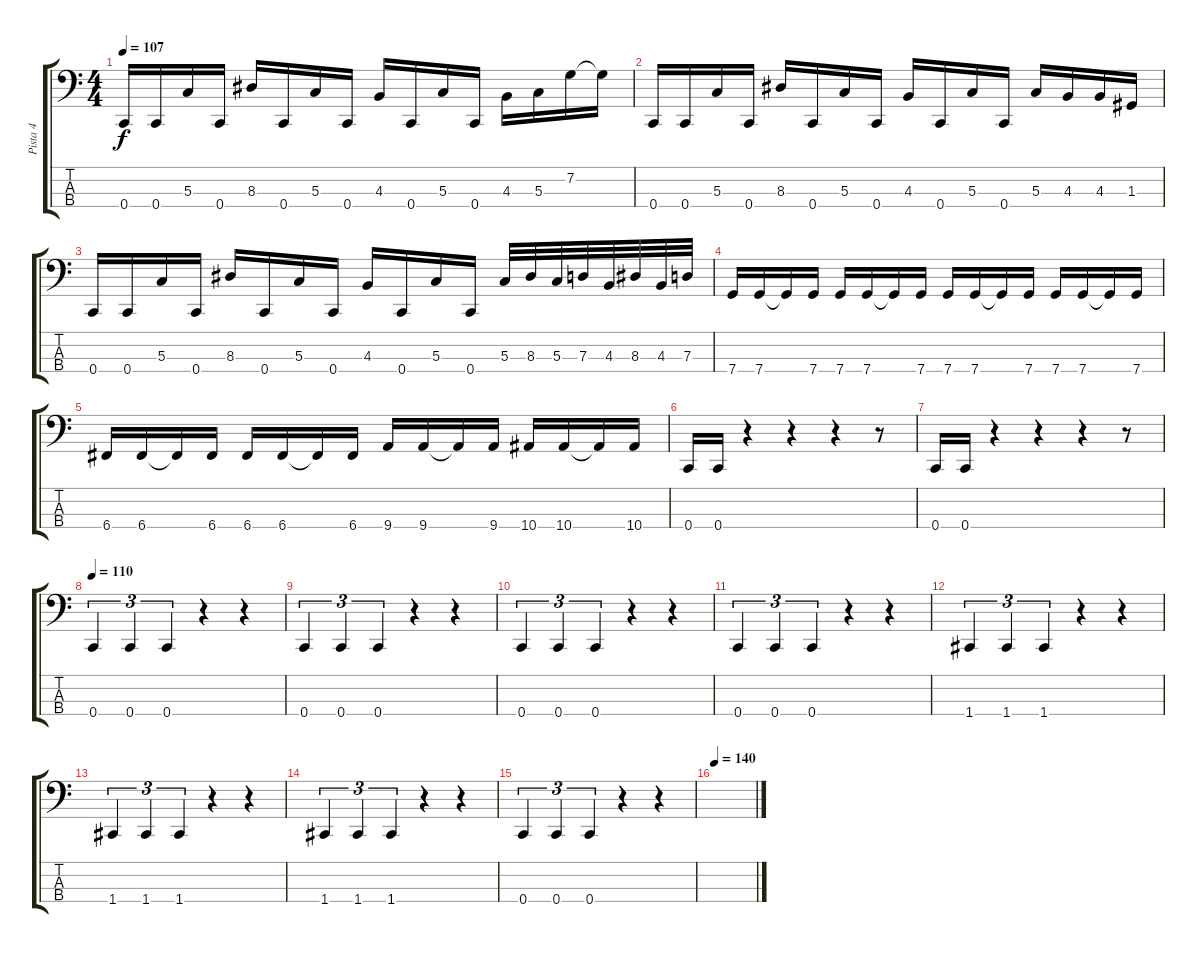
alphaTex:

\track ("Pista 4" "Pista 4") {instrument electricbasspick}
\staff {score tabs}
\tuning (F2 C2 G1 C1) {hide}
\ts (4 4)
\tempo 107
\clef f4
\ks c
0.4.16{dy f} 0.4.16 5.3.16 0.4.16 8.3.16 0.4.16 5.3.16 0.4.16 4.3.16 0.4.16 5.3.16 0.4.16 4.3.16 5.3.16 7.2.16 7.2{t}.16 |
0.4.16 0.4.16 5.3.16 0.4.16 8.3.16 0.4.16 5.3.16 0.4.16 4.3.16 0.4.16 5.3.16 0.4.16 5.3.16 4.3.16 4.3.16 1.3.16 |
0.4.16 0.4.16 5.3.16 0.4.16 8.3.16 0.4.16 5.3.16 0.4.16 4.3.16 0.4.16 5.3.16 0.4.16 5.3.32 8.3.32 5.3.32 7.3.32 4.3.32 8.3.32 4.3.32 7.3.32 |
7.4.16 7.4.16 7.4{t}.16 7.4.16 7.4.16 7.4.16 7.4{t}.16 7.4.16 7.4.16 7.4.16 7.4{t}.16 7.4.16 7.4.16 7.4.16 7.4{t}.16 7.4.16 |
6.4.16 6.4.16 6.4{t}.16 6.4.16 6.4.16 6.4.16 6.4{t}.16 6.4.16 9.4.16 9.4.16 9.4{t}.16 9.4.16 10.4.16 10.4.16 10.4{t}.16 10.4.16 |
0.4.16 0.4.16 r.4 r.4 r.4 r.8 |
0.4.16 0.4.16 r.4 r.4 r.4 r.8 |
\tempo 110
0.4.4{tu (3 2)} 0.4.4{tu (3 2)} 0.4.4{tu (3 2)} r.4 r.4 |
0.4.4{tu (3 2)} 0.4.4{tu (3 2)} 0.4.4{tu (3 2)} r.4 r.4 |
0.4.4{tu (3 2)} 0.4.4{tu (3 2)} 0.4.4{tu (3 2)} r.4 r.4 |
0.4.4{tu (3 2)} 0.4.4{tu (3 2)} 0.4.4{tu (3 2)} r.4 r.4 |
1.4.4{tu (3 2)} 1.4.4{tu (3 2)} 1.4.4{tu (3 2)} r.4 r.4 |
1.4.4{tu (3 2)} 1.4.4{tu (3 2)} 1.4.4{tu (3 2)} r.4 r.4 |
1.4.4{tu (3 2)} 1.4.4{tu (3 2)} 1.4.4{tu (3 2)} r.4 r.4 |
0.4.4{tu (3 2)} 0.4.4{tu (3 2)} 0.4.4{tu (3 2)} r.4 r.4 |
\tempo 107
\tempo 140
